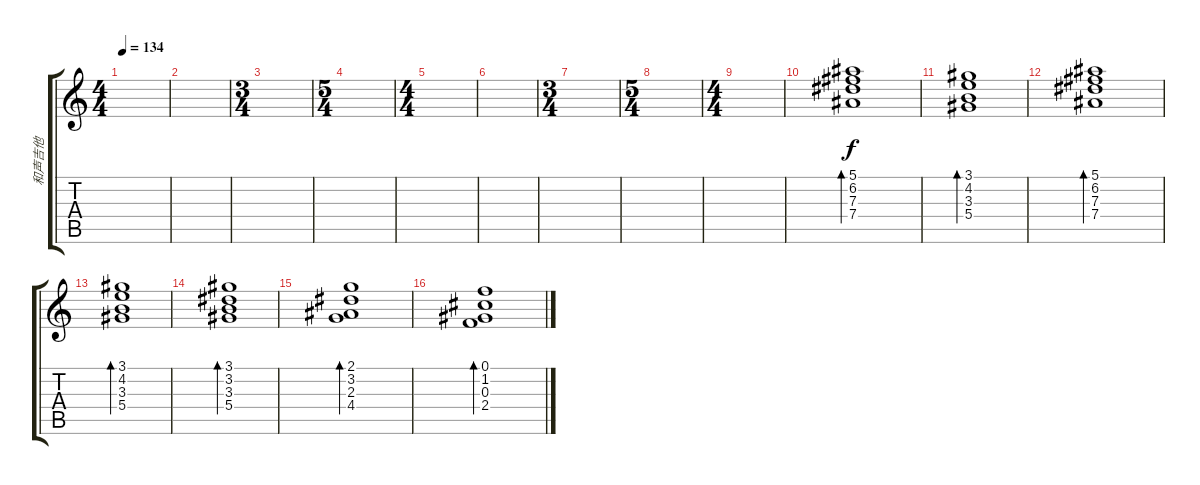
\track ("和声吉他" "和声吉他") {instrument acousticguitarnylon}
\staff {score tabs}
\tuning (F4 C4 Ab3 Eb3 Bb2 F2) {hide}
\ts (4 4)
\tempo 134
\clef g2
\ks c
|
|
\ts (3 4)
|
\ts (5 4)
|
\ts (4 4)
|
|
\ts (3 4)
|
\ts (5 4)
|
\ts (4 4)
|
(5.1 6.2 7.3 7.4).1{bd 240} |
(3.1 4.2 3.3 5.4).1{bd 240} |
(5.1 6.2 7.3 7.4).1{bd 240} |
(3.1 4.2 3.3 5.4).1{bd 240} |
(3.1 3.2 3.3 5.4).1{bd 240} |
(2.1 3.2 2.3 4.4).1{bd 240} |
(0.1 1.2 0.3 2.4).1{bd 240}
